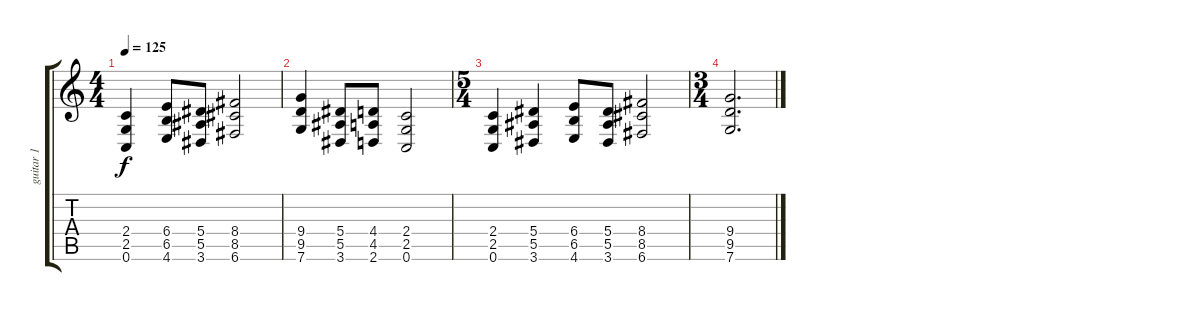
\track ("guitar 1" "guitar 1") {instrument distortionguitar}
\staff {score tabs}
\tuning (C4 G3 Eb3 Bb2 F2 C2) {hide}
\ts (4 4)
\tempo 125
\clef g2
\ks c
(2.4 2.5 0.6).4{dy f volume 0} (6.4 6.5 4.6).8 (5.4 5.5 3.6).8 (8.4 8.5 6.6).2 |
(9.4 9.5 7.6).4 (5.4 5.5 3.6).8 (4.4 4.5 2.6).8 (2.4 2.5 0.6).2 |
\ts (5 4)
(2.4 2.5 0.6).4 (5.4 5.5 3.6).4 (6.4 6.5 4.6).8 (5.4 5.5 3.6).8 (8.4 8.5 6.6).2 |
\ts (3 4)
(9.4 9.5 7.6).2{d}
